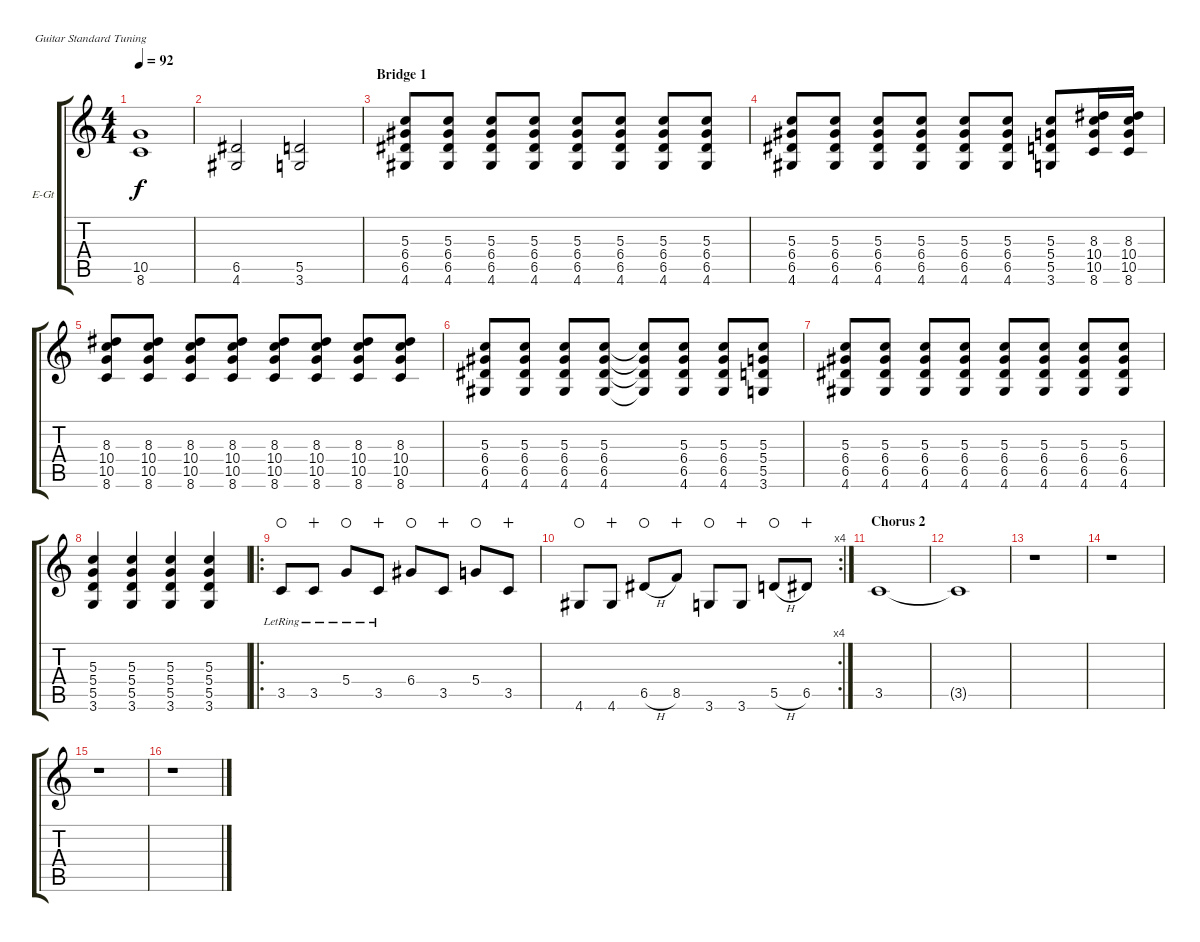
\bracketExtendMode groupsimilarinstruments
\firstSystemTrackNameOrientation horizontal
\otherSystemsTrackNameOrientation horizontal
\track ("Guitar 2" "E-Gt") {instrument distortionguitar}
\staff {score tabs}
\tuning (E4 B3 G3 D3 A2 E2)
\ts (4 4)
\tempo 92
\clef g2
\ks c
(10.5 8.6).1{dy f} |
(6.5 4.6).2 (5.5 3.6).2 |
\section ("" "Bridge 1")
(5.3 6.4 6.5 4.6).8 (5.3 6.4 6.5 4.6).8 (5.3 6.4 6.5 4.6).8 (5.3 6.4 6.5 4.6).8 (5.3 6.4 6.5 4.6).8 (5.3 6.4 6.5 4.6).8 (5.3 6.4 6.5 4.6).8 (5.3 6.4 6.5 4.6).8 |
(5.3 6.4 6.5 4.6).8 (5.3 6.4 6.5 4.6).8 (5.3 6.4 6.5 4.6).8 (5.3 6.4 6.5 4.6).8 (5.3 6.4 6.5 4.6).8 (5.3 6.4 6.5 4.6).8 (5.3 5.4 5.5 3.6).8 (8.3 10.4 10.5 8.6).16 (8.3 10.4 10.5 8.6).16 |
(8.3 10.4 10.5 8.6).8 (8.3 10.4 10.5 8.6).8 (8.3 10.4 10.5 8.6).8 (8.3 10.4 10.5 8.6).8 (8.3 10.4 10.5 8.6).8 (8.3 10.4 10.5 8.6).8 (8.3 10.4 10.5 8.6).8 (8.3 10.4 10.5 8.6).8 |
(5.3 6.4 6.5 4.6).8 (5.3 6.4 6.5 4.6).8 (5.3 6.4 6.5 4.6).8 (5.3 6.4 6.5 4.6).8 (5.3{t} 6.4{t} 6.5{t} 4.6{t}).8 (5.3 6.4 6.5 4.6).8 (5.3 6.4 6.5 4.6).8 (5.3 5.4 5.5 3.6).8 |
(5.3 6.4 6.5 4.6).8 (5.3 6.4 6.5 4.6).8 (5.3 6.4 6.5 4.6).8 (5.3 6.4 6.5 4.6).8 (5.3 6.4 6.5 4.6).8 (5.3 6.4 6.5 4.6).8 (5.3 6.4 6.5 4.6).8 (5.3 6.4 6.5 4.6).8 |
(5.3 5.4 5.5 3.6).4 (5.3 5.4 5.5 3.6).4 (5.3 5.4 5.5 3.6).4 (5.3 5.4 5.5 3.6).4 |
\ro
3.5{lr}.8{waho} 3.5{lr}.8{wahc} 5.4{lr}.8{waho} 3.5{lr}.8{wahc} 6.4.8{waho} 3.5.8{wahc} 5.4.8{waho} 3.5.8{wahc} |
\rc 4
4.6.8{waho} 4.6.8{wahc} 6.5{h}.8{waho} 8.5.8{wahc} 3.6.8{waho} 3.6.8{wahc} 5.5{h}.8{waho} 6.5.8{wahc} |
\section ("" "Chorus 2")
3.5.1 |
3.5{t}.1 |
r.1 |
r.1 |
r.1 |
r.1
